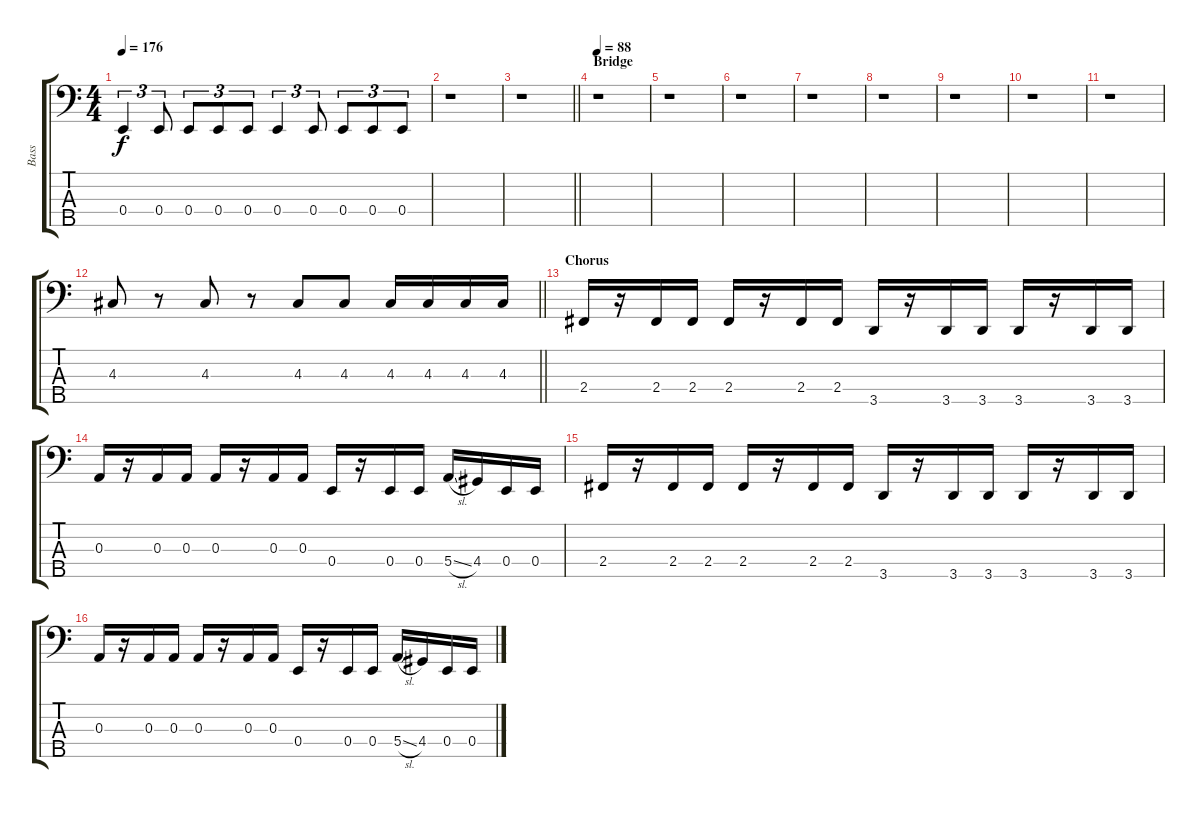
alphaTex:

\track ("Bass" "Bass") {instrument electricbassfinger}
\staff {score tabs}
\tuning (G2 D2 A1 E1 B0) {hide}
\ts (4 4)
\tempo 176
\clef f4
\ks c
0.4.4{tu (3 2) dy f} 0.4.8{tu (3 2)} 0.4.8{tu (3 2)} 0.4.8{tu (3 2)} 0.4.8{tu (3 2)} 0.4.4{tu (3 2)} 0.4.8{tu (3 2)} 0.4.8{tu (3 2)} 0.4.8{tu (3 2)} 0.4.8{tu (3 2)} |
r.1 |
\barLineRight lightlight
r.1 |
\section ("" "Bridge")
\tempo 88
r.1 |
r.1 |
r.1 |
r.1 |
r.1 |
r.1 |
r.1 |
r.1 |
\barLineRight lightlight
4.3.8 r.8 4.3.8 r.8 4.3.8 4.3.8 4.3.16 4.3.16 4.3.16 4.3.16 |
\section ("" "Chorus")
2.4.16 r.16 2.4.16 2.4.16 2.4.16 r.16 2.4.16 2.4.16 3.5.16 r.16 3.5.16 3.5.16 3.5.16 r.16 3.5.16 3.5.16 |
0.3.16 r.16 0.3.16 0.3.16 0.3.16 r.16 0.3.16 0.3.16 0.4.16 r.16 0.4.16 0.4.16 5.4{sl}.16 4.4.16 0.4.16 0.4.16 |
2.4.16 r.16 2.4.16 2.4.16 2.4.16 r.16 2.4.16 2.4.16 3.5.16 r.16 3.5.16 3.5.16 3.5.16 r.16 3.5.16 3.5.16 |
0.3.16 r.16 0.3.16 0.3.16 0.3.16 r.16 0.3.16 0.3.16 0.4.16 r.16 0.4.16 0.4.16 5.4{sl}.16 4.4.16 0.4.16 0.4.16
